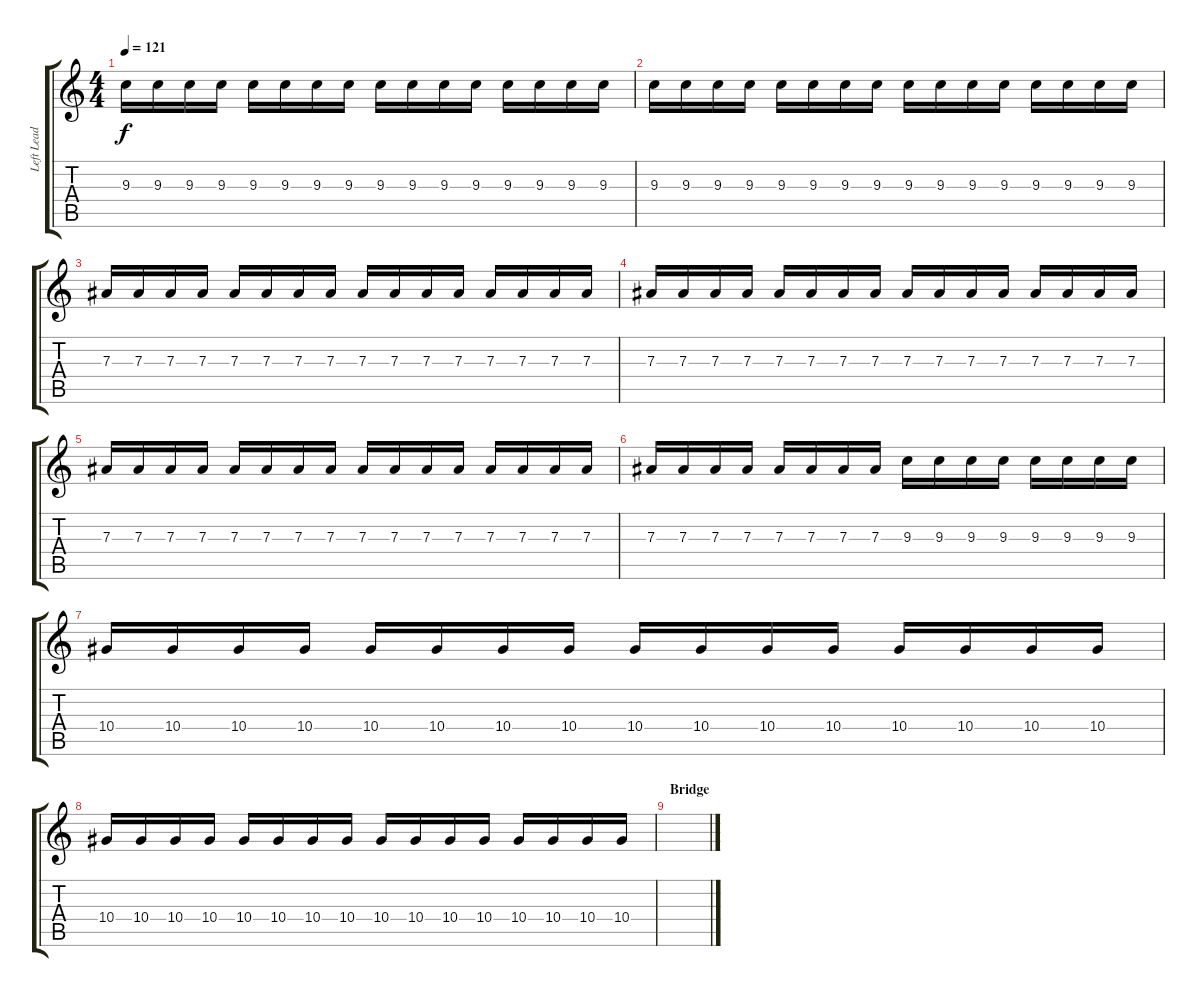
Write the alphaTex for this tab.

\track ("Left Lead" "Left Lead") {instrument distortionguitar}
\staff {score tabs}
\tuning (C4 G3 Eb3 Bb2 F2 C2) {hide}
\ts (4 4)
\tempo 121
\clef g2
\ks c
9.3.16{dy f} 9.3.16 9.3.16 9.3.16 9.3.16 9.3.16 9.3.16 9.3.16 9.3.16 9.3.16 9.3.16 9.3.16 9.3.16 9.3.16 9.3.16 9.3.16 |
9.3.16 9.3.16 9.3.16 9.3.16 9.3.16 9.3.16 9.3.16 9.3.16 9.3.16 9.3.16 9.3.16 9.3.16 9.3.16 9.3.16 9.3.16 9.3.16 |
7.3.16 7.3.16 7.3.16 7.3.16 7.3.16 7.3.16 7.3.16 7.3.16 7.3.16 7.3.16 7.3.16 7.3.16 7.3.16 7.3.16 7.3.16 7.3.16 |
7.3.16 7.3.16 7.3.16 7.3.16 7.3.16 7.3.16 7.3.16 7.3.16 7.3.16 7.3.16 7.3.16 7.3.16 7.3.16 7.3.16 7.3.16 7.3.16 |
7.3.16 7.3.16 7.3.16 7.3.16 7.3.16 7.3.16 7.3.16 7.3.16 7.3.16 7.3.16 7.3.16 7.3.16 7.3.16 7.3.16 7.3.16 7.3.16 |
7.3.16 7.3.16 7.3.16 7.3.16 7.3.16 7.3.16 7.3.16 7.3.16 9.3.16 9.3.16 9.3.16 9.3.16 9.3.16 9.3.16 9.3.16 9.3.16 |
10.4.16 10.4.16 10.4.16 10.4.16 10.4.16 10.4.16 10.4.16 10.4.16 10.4.16 10.4.16 10.4.16 10.4.16 10.4.16 10.4.16 10.4.16 10.4.16 |
10.4.16 10.4.16 10.4.16 10.4.16 10.4.16 10.4.16 10.4.16 10.4.16 10.4.16 10.4.16 10.4.16 10.4.16 10.4.16 10.4.16 10.4.16 10.4.16 |
\section ("" "Bridge")
